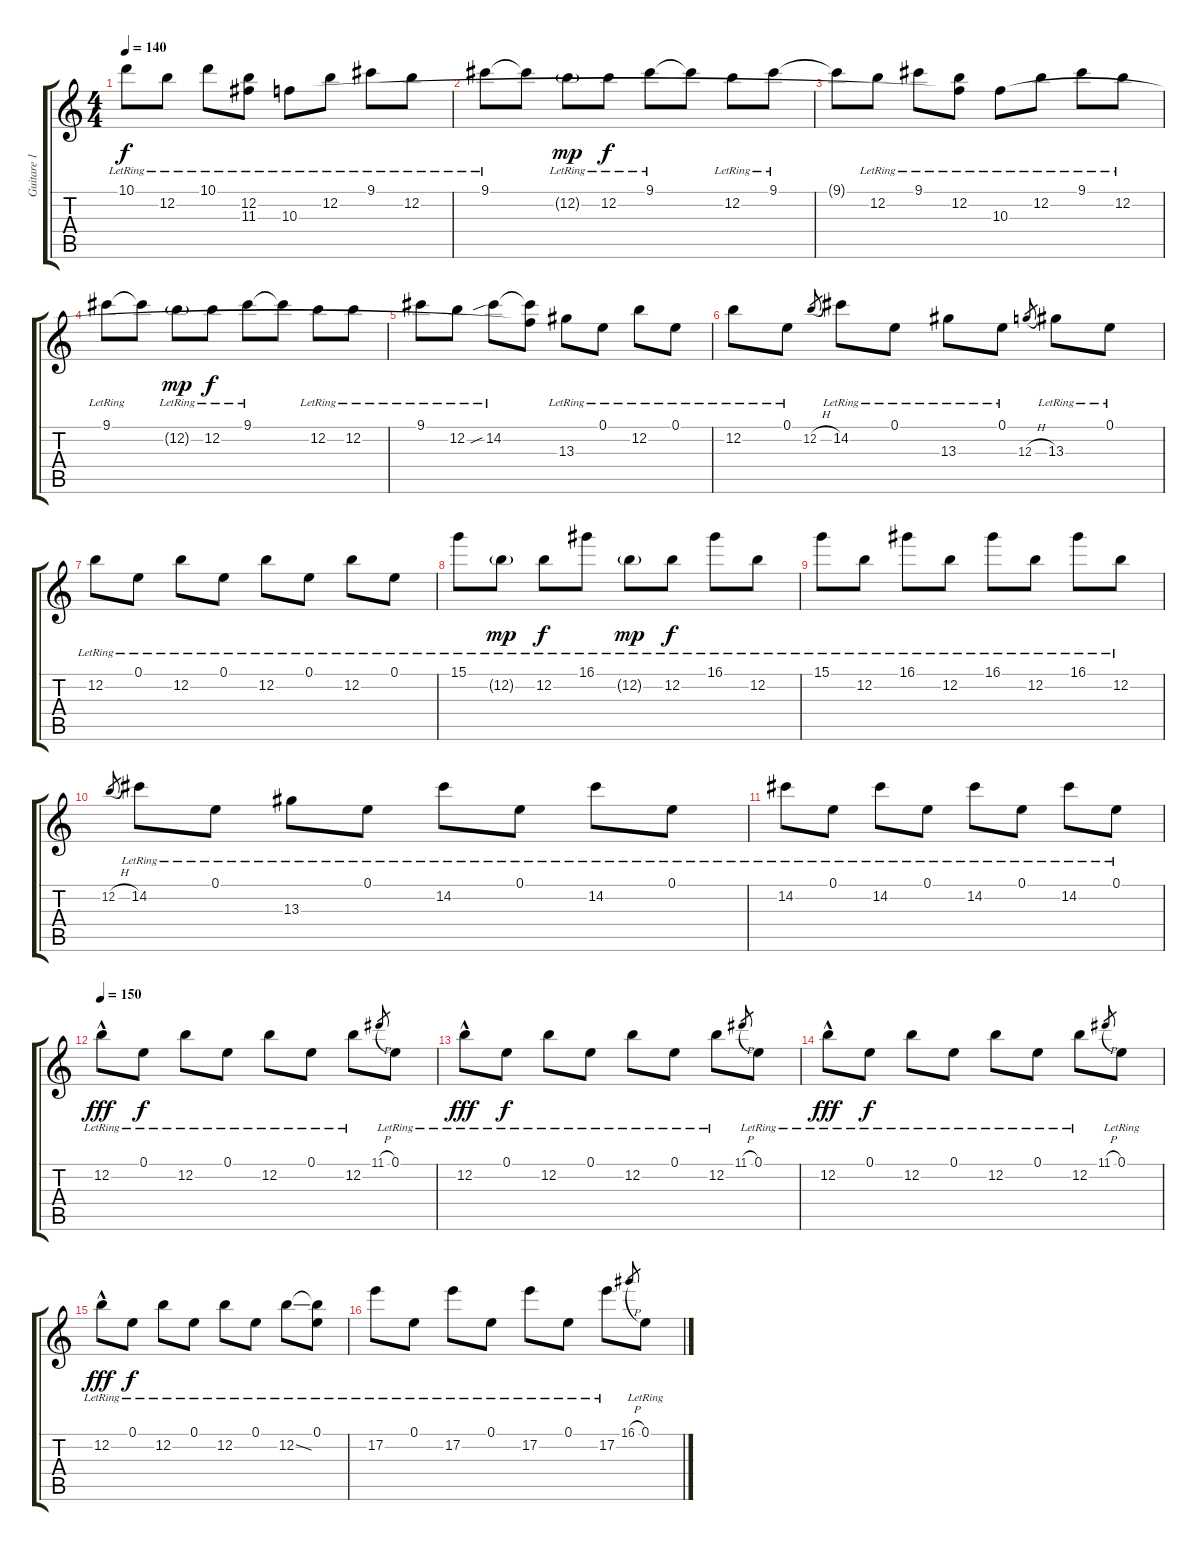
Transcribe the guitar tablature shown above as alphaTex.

\track ("Guitare 1" "Guitare 1") {instrument electricguitarclean}
\staff {score tabs}
\tuning (E4 B3 G3 D3 A2 E2) {hide}
\ts (4 4)
\tempo 140
\clef g2
\ks c
10.1{lr}.8{dy f} 12.2{lr}.8 10.1{lr}.8 (12.2{lr} 11.3{t}).8 10.3{lr}.8 12.2{lr}.8 9.1{lr}.8 12.2{lr}.8 |
9.1{lr}.8 9.1{t}.8 12.2{g lr}.8{dy mp} 12.2{lr}.8{dy f} 9.1{lr}.8 9.1{t}.8 12.2{lr}.8 9.1{lr}.8 |
9.1{t}.8 12.2{lr}.8 9.1{lr}.8 (12.2{lr} 10.3{t}).8 10.3{lr}.8 12.2{lr}.8 9.1{lr}.8 12.2{lr}.8 |
9.1{lr}.8 9.1{t}.8 12.2{g lr}.8{dy mp} 12.2{lr}.8{dy f} 9.1{lr}.8 9.1{t}.8 12.2{lr}.8 12.2{lr}.8 |
9.1{lr}.8 12.2{lr}.8 14.2{sib lr}.8 (14.2{t} 10.3{t}).8 13.3{lr}.8 0.1{lr}.8 12.2{lr}.8 0.1{lr}.8 |
12.2{lr}.8 0.1{lr}.8 12.2{h}.8{gr} 14.2{lr}.8 0.1{lr}.8 13.3{lr}.8 0.1{lr}.8 12.3{h}.8{gr} 13.3{lr}.8 0.1{lr}.8 |
12.2{lr}.8 0.1{lr}.8 12.2{lr}.8 0.1{lr}.8 12.2{lr}.8 0.1{lr}.8 12.2{lr}.8 0.1{lr}.8 |
15.1{lr}.8 12.2{g lr}.8{dy mp} 12.2{lr}.8{dy f} 16.1{lr}.8 12.2{g lr}.8{dy mp} 12.2{lr}.8{dy f} 16.1{lr}.8 12.2{lr}.8 |
15.1{lr}.8 12.2{lr}.8 16.1{lr}.8 12.2{lr}.8 16.1{lr}.8 12.2{lr}.8 16.1{lr}.8 12.2{lr}.8 |
12.2{h}.8{gr} 14.2{lr}.8 0.1{lr}.8 13.3{lr}.8 0.1{lr}.8 14.2{lr}.8 0.1{lr}.8 14.2{lr}.8 0.1{lr}.8 |
14.2{lr}.8 0.1{lr}.8 14.2{lr}.8 0.1{lr}.8 14.2{lr}.8 0.1{lr}.8 14.2{lr}.8 0.1{lr}.8 |
\tempo 150
12.2{hac lr}.8{dy fff volume 13} 0.1{lr}.8{dy f} 12.2{lr}.8 0.1{lr}.8 12.2{lr}.8 0.1{lr}.8 12.2{lr}.8 11.1{h}.8{gr} 0.1{lr}.8 |
12.2{hac lr}.8{dy fff} 0.1{lr}.8{dy f} 12.2{lr}.8 0.1{lr}.8 12.2{lr}.8 0.1{lr}.8 12.2{lr}.8 11.1{h}.8{gr} 0.1{lr}.8 |
12.2{hac lr}.8{dy fff} 0.1{lr}.8{dy f} 12.2{lr}.8 0.1{lr}.8 12.2{lr}.8 0.1{lr}.8 12.2{lr}.8 11.1{h}.8{gr} 0.1{lr}.8 |
12.2{hac lr}.8{dy fff} 0.1{lr}.8{dy f} 12.2{lr}.8 0.1{lr}.8 12.2{lr}.8 0.1{lr}.8 12.2{ss lr}.8 (0.1{lr} 12.2{t}).8 |
17.2{lr}.8 0.1{lr}.8 17.2{lr}.8 0.1{lr}.8 17.2{lr}.8 0.1{lr}.8 17.2{lr}.8 16.1{h}.8{gr} 0.1{lr}.8
